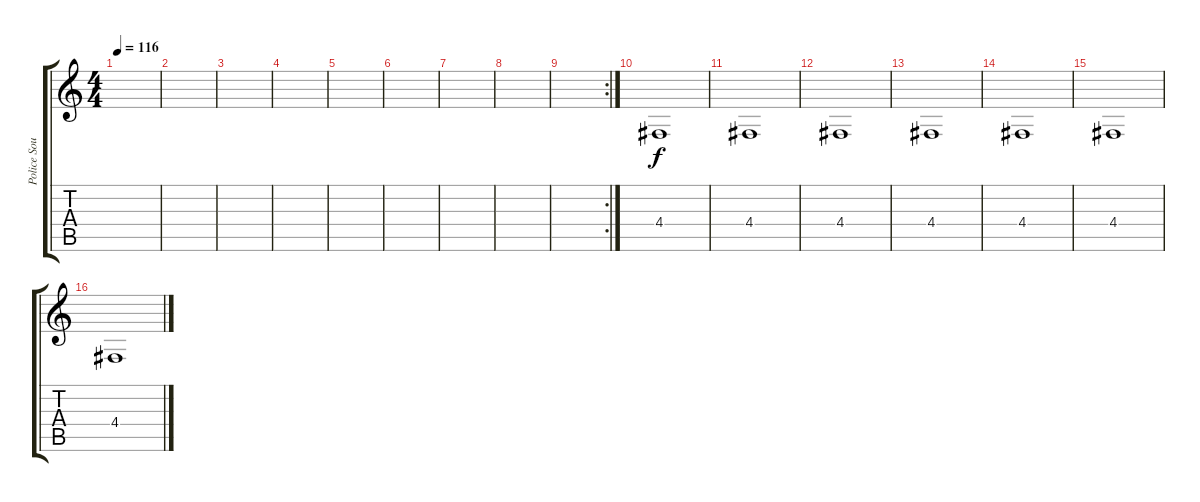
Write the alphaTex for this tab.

\track ("Police Sound" "Police Sou") {instrument gunshot}
\staff {score tabs}
\tuning (E4 B3 G3 D3 A2 E2) {hide}
\ts (4 4)
\tempo 116
\clef g2
\ks c
|
|
|
|
|
|
|
|
\rc 2
|
4.4.1 |
4.4.1 |
4.4.1 |
4.4.1 |
4.4.1 |
4.4.1 |
4.4.1
